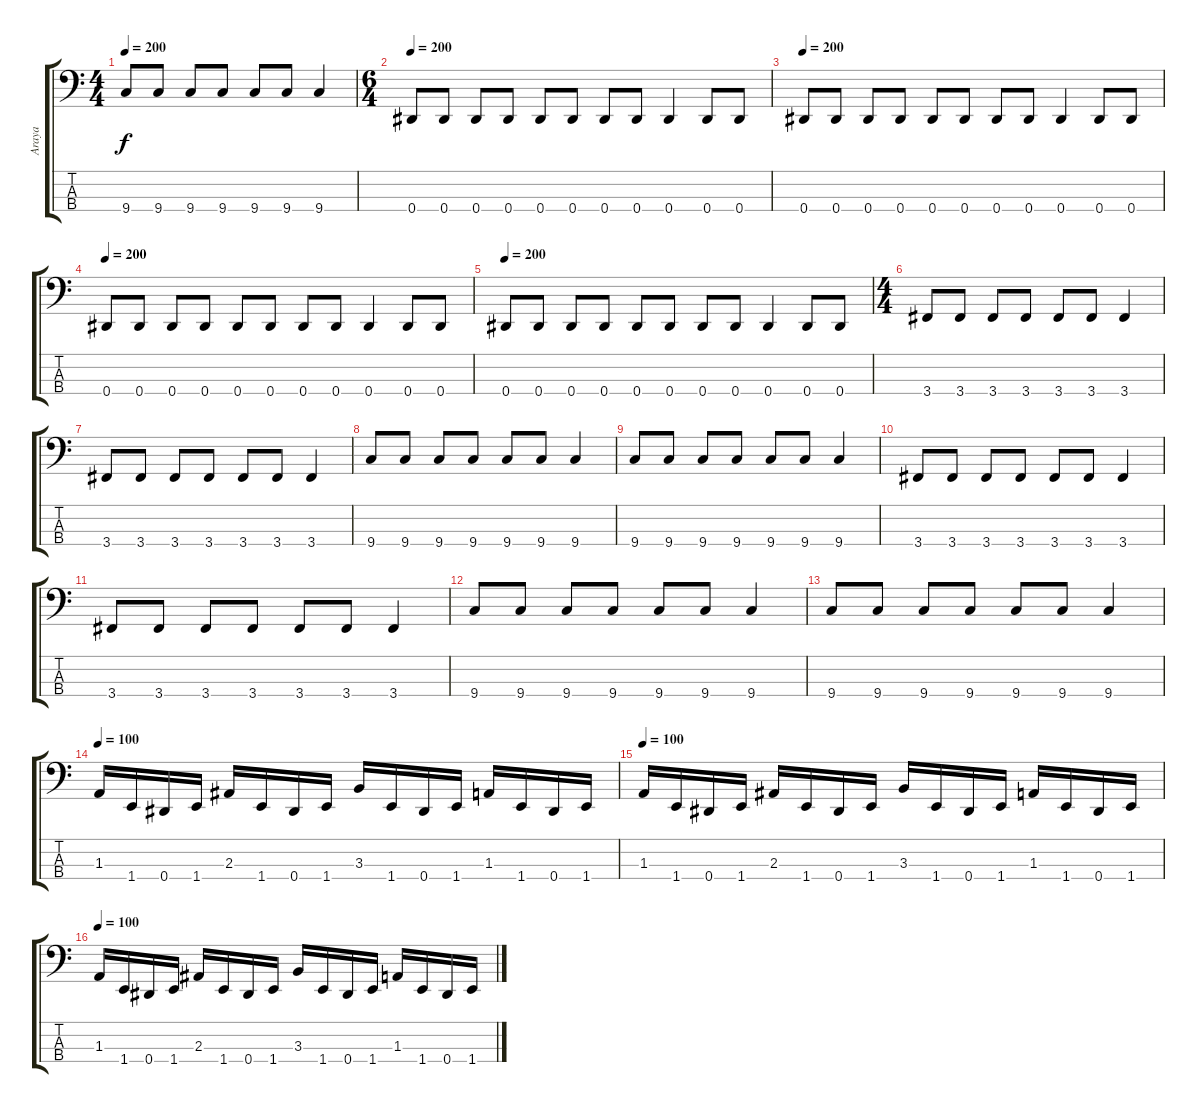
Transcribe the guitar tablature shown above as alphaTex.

\track ("Araya" "Araya") {instrument electricbasspick}
\staff {score tabs}
\tuning (Gb2 Db2 Ab1 Eb1) {hide}
\ts (4 4)
\tempo 200
\clef f4
\ks c
9.4.8{dy f} 9.4.8 9.4.8 9.4.8 9.4.8 9.4.8 9.4.4 |
\ts (6 4)
\tempo 200
0.4.8 0.4.8 0.4.8 0.4.8 0.4.8 0.4.8 0.4.8 0.4.8 0.4.4 0.4.8 0.4.8 |
\tempo 200
0.4.8 0.4.8 0.4.8 0.4.8 0.4.8 0.4.8 0.4.8 0.4.8 0.4.4 0.4.8 0.4.8 |
\tempo 200
0.4.8 0.4.8 0.4.8 0.4.8 0.4.8 0.4.8 0.4.8 0.4.8 0.4.4 0.4.8 0.4.8 |
\tempo 200
0.4.8 0.4.8 0.4.8 0.4.8 0.4.8 0.4.8 0.4.8 0.4.8 0.4.4 0.4.8 0.4.8 |
\ts (4 4)
3.4.8 3.4.8 3.4.8 3.4.8 3.4.8 3.4.8 3.4.4 |
3.4.8 3.4.8 3.4.8 3.4.8 3.4.8 3.4.8 3.4.4 |
9.4.8 9.4.8 9.4.8 9.4.8 9.4.8 9.4.8 9.4.4 |
9.4.8 9.4.8 9.4.8 9.4.8 9.4.8 9.4.8 9.4.4 |
3.4.8 3.4.8 3.4.8 3.4.8 3.4.8 3.4.8 3.4.4 |
3.4.8 3.4.8 3.4.8 3.4.8 3.4.8 3.4.8 3.4.4 |
9.4.8 9.4.8 9.4.8 9.4.8 9.4.8 9.4.8 9.4.4 |
9.4.8 9.4.8 9.4.8 9.4.8 9.4.8 9.4.8 9.4.4 |
\tempo 100
1.3.16 1.4.16 0.4.16 1.4.16 2.3.16 1.4.16 0.4.16 1.4.16 3.3.16 1.4.16 0.4.16 1.4.16 1.3.16 1.4.16 0.4.16 1.4.16 |
\tempo 100
1.3.16 1.4.16 0.4.16 1.4.16 2.3.16 1.4.16 0.4.16 1.4.16 3.3.16 1.4.16 0.4.16 1.4.16 1.3.16 1.4.16 0.4.16 1.4.16 |
\tempo 110
\tempo 100
1.3.16 1.4.16 0.4.16 1.4.16 2.3.16 1.4.16 0.4.16 1.4.16 3.3.16 1.4.16 0.4.16 1.4.16 1.3.16 1.4.16 0.4.16 1.4.16
